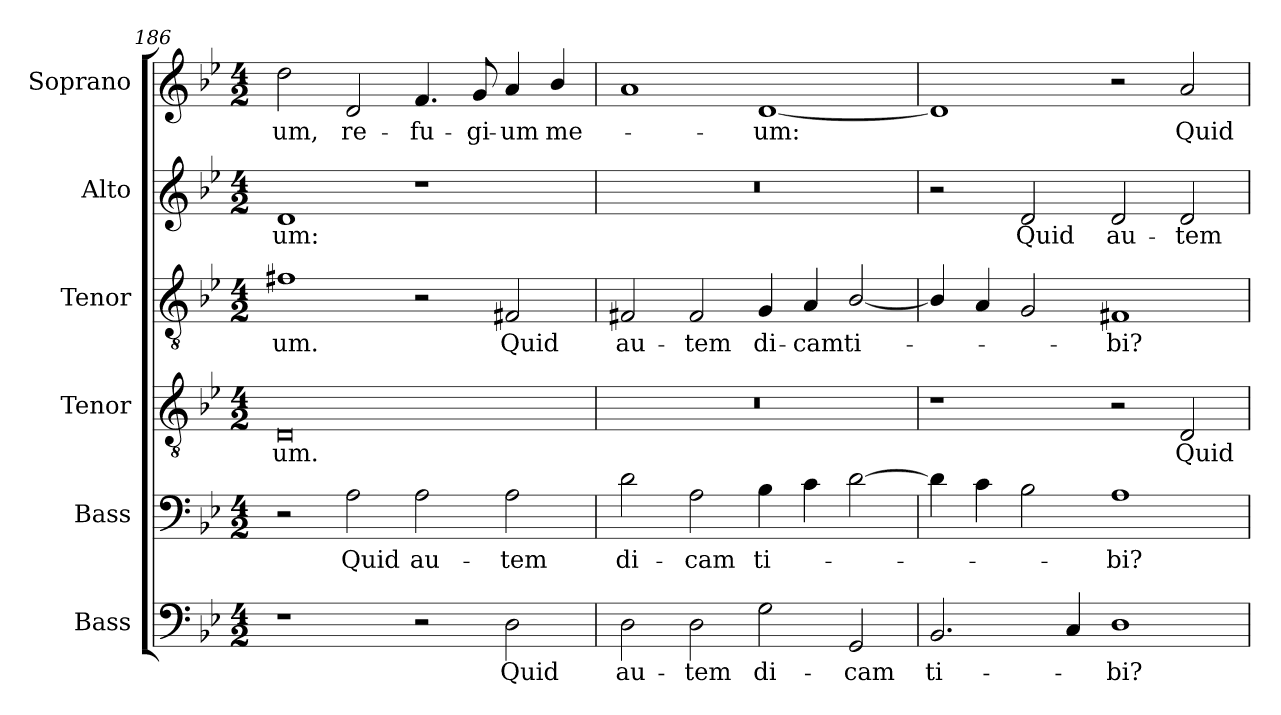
**kern	**text	**kern	**text	**kern	**text	**kern	**text	**kern	**text	**kern	**text
*part6	*part6	*part5	*part5	*part4	*part4	*part3	*part3	*part2	*part2	*part1	*part1
*staff6	*staff6	*staff5	*staff5	*staff4	*staff4	*staff3	*staff3	*staff2	*staff2	*staff1	*staff1
*I"Bass	*	*I"Bass	*	*I"Tenor	*	*I"Tenor	*	*I"Alto	*	*I"Soprano	*
*I'B2.	*	*I'B1.	*	*I'T2.	*	*I'T1.	*	*I'A.	*	*I'S.	*
!!LO:LB:g=z
*clefF4	*	*clefF4	*	*clefGv2	*	*clefGv2	*	*clefG2	*	*clefG2	*
*	*	*	*	*ITrd7c12	*	*ITrd7c12	*	*	*	*	*
*k[b-e-]	*	*k[b-e-]	*	*k[b-e-]	*	*k[b-e-]	*	*k[b-e-]	*	*k[b-e-]	*
*B-:	*	*B-:	*	*B-:	*	*B-:	*	*B-:	*	*B-:	*
*M4/2	*	*M4/2	*	*M4/2	*	*M4/2	*	*M4/2	*	*M4/2	*
=186	=186	=186	=186	=186	=186	=186	=186	=186	=186	=186	=186
!	!	!	!	!	!LO:LY:b:color=#000000	!	!	!	!	!	!
!	!	!	!	!	!	!	!LO:LY:b:color=#000000	!	!	!	!
!	!	!	!	!	!	!	!	!	!LO:LY:b:color=#000000	!	!
!	!	!	!	!	!	!	!	!	!	!	!LO:LY:b:color=#000000
1r	.	2r	.	0DDi	-um.	1F#Xi	-um.	1di	-um:	2ddi\	-um,
!	!	!	!LO:LY:b:color=#000000	!	!	!	!	!	!	!	!
!	!	!	!	!	!	!	!	!	!	!	!LO:LY:b:color=#000000
.	.	2Ai\	Quid	.	.	.	.	.	.	2di/	re-
!	!	!	!LO:LY:b:color=#000000	!	!	!	!	!	!	!	!
!	!	!	!	!	!	!	!	!	!	!	!LO:LY:b:color=#000000
2r	.	2Ai\	au-	.	.	2r	.	1r	.	4.fi/	-fu-
!	!	!	!	!	!	!	!	!	!	!	!LO:LY:b:color=#000000
.	.	.	.	.	.	.	.	.	.	8gi/	-gi-
!	!LO:LY:b:color=#000000	!	!	!	!	!	!	!	!	!	!
!	!	!	!LO:LY:b:color=#000000	!	!	!	!	!	!	!	!
!	!	!	!	!	!	!	!LO:LY:b:color=#000000	!	!	!	!
!	!	!	!	!	!	!	!	!	!	!	!LO:LY:b:color=#000000
2Di\	Quid	2Ai\	-tem	.	.	2FF#Xi/	Quid	.	.	4ai/	-um
!	!	!	!	!	!	!	!	!	!	!	!LO:LY:b:color=#000000
.	.	.	.	.	.	.	.	.	.	4b-i/	me-
=187	=187	=187	=187	=187	=187	=187	=187	=187	=187	=187	=187
!	!LO:LY:b:color=#000000	!	!	!	!	!	!	!	!	!	!
!	!	!	!LO:LY:b:color=#000000	!LO:N:vis=1	!	!	!	!	!	!	!
!	!	!	!	!	!	!	!LO:LY:b:color=#000000	!LO:N:vis=1	!	!	!
2Di\	au-	2di\	di-	0r	.	2FF#Xi/	au-	0r	.	1ai	.
!	!LO:LY:b:color=#000000	!	!	!	!	!	!	!	!	!	!
!	!	!	!LO:LY:b:color=#000000	!	!	!	!	!	!	!	!
!	!	!	!	!	!	!	!LO:LY:b:color=#000000	!	!	!	!
2Di\	-tem	2Ai\	-cam	.	.	2FF#i/	-tem	.	.	.	.
!	!LO:LY:b:color=#000000	!	!	!	!	!	!	!	!	!	!
!	!	!	!LO:LY:b:color=#000000	!	!	!	!	!	!	!	!
!	!	!	!	!	!	!	!LO:LY:b:color=#000000	!	!	!	!
!	!	!	!	!	!	!	!	!	!	!	!LO:LY:b:color=#000000
2Gi\	di-	4B-i\	ti-	.	.	4GGi/	di-	.	.	[<1di	-um:
!	!	!	!	!	!	!	!LO:LY:b:color=#000000	!	!	!	!
.	.	4ci\	.	.	.	4AAi/	-cam	.	.	.	.
!	!LO:LY:b:color=#000000	!	!	!	!	!	!	!	!	!	!
!	!	!	!	!	!	!	!LO:LY:b:color=#000000	!	!	!	!
2GGi/	-cam	[>2di\	.	.	.	[<2BB-i/	ti-	.	.	.	.
=188	=188	=188	=188	=188	=188	=188	=188	=188	=188	=188	=188
!	!LO:LY:b:color=#000000	!	!	!	!	!	!	!	!	!	!
2.BB-i/	ti-	4di\]	.	1r	.	4BB-i/]	.	2r	.	1di]	.
.	.	4ci\	.	.	.	4AAi/	.	.	.	.	.
!	!	!	!	!	!	!	!	!	!LO:LY:b:color=#000000	!	!
.	.	2B-i\	.	.	.	2GGi/	.	2di/	Quid	.	.
4Ci/	.	.	.	.	.	.	.	.	.	.	.
!	!LO:LY:b:color=#000000	!	!	!	!	!	!	!	!	!	!
!	!	!	!LO:LY:b:color=#000000	!	!	!	!	!	!	!	!
!	!	!	!	!	!	!	!LO:LY:b:color=#000000	!	!	!	!
!	!	!	!	!	!	!	!	!	!LO:LY:b:color=#000000	!	!
1Di	-bi?	1Ai	-bi?	2r	.	1FF#Xi	-bi?	2di/	au-	2r	.
!	!	!	!	!	!LO:LY:b:color=#000000	!	!	!	!	!	!
!	!	!	!	!	!	!	!	!	!LO:LY:b:color=#000000	!	!
!	!	!	!	!	!	!	!	!	!	!	!LO:LY:b:color=#000000
.	.	.	.	2DDi/	Quid	.	.	2di/	-tem	2ai/	Quid
=	=	=	=	=	=	=	=	=	=	=	=
*-	*-	*-	*-	*-	*-	*-	*-	*-	*-	*-	*-
